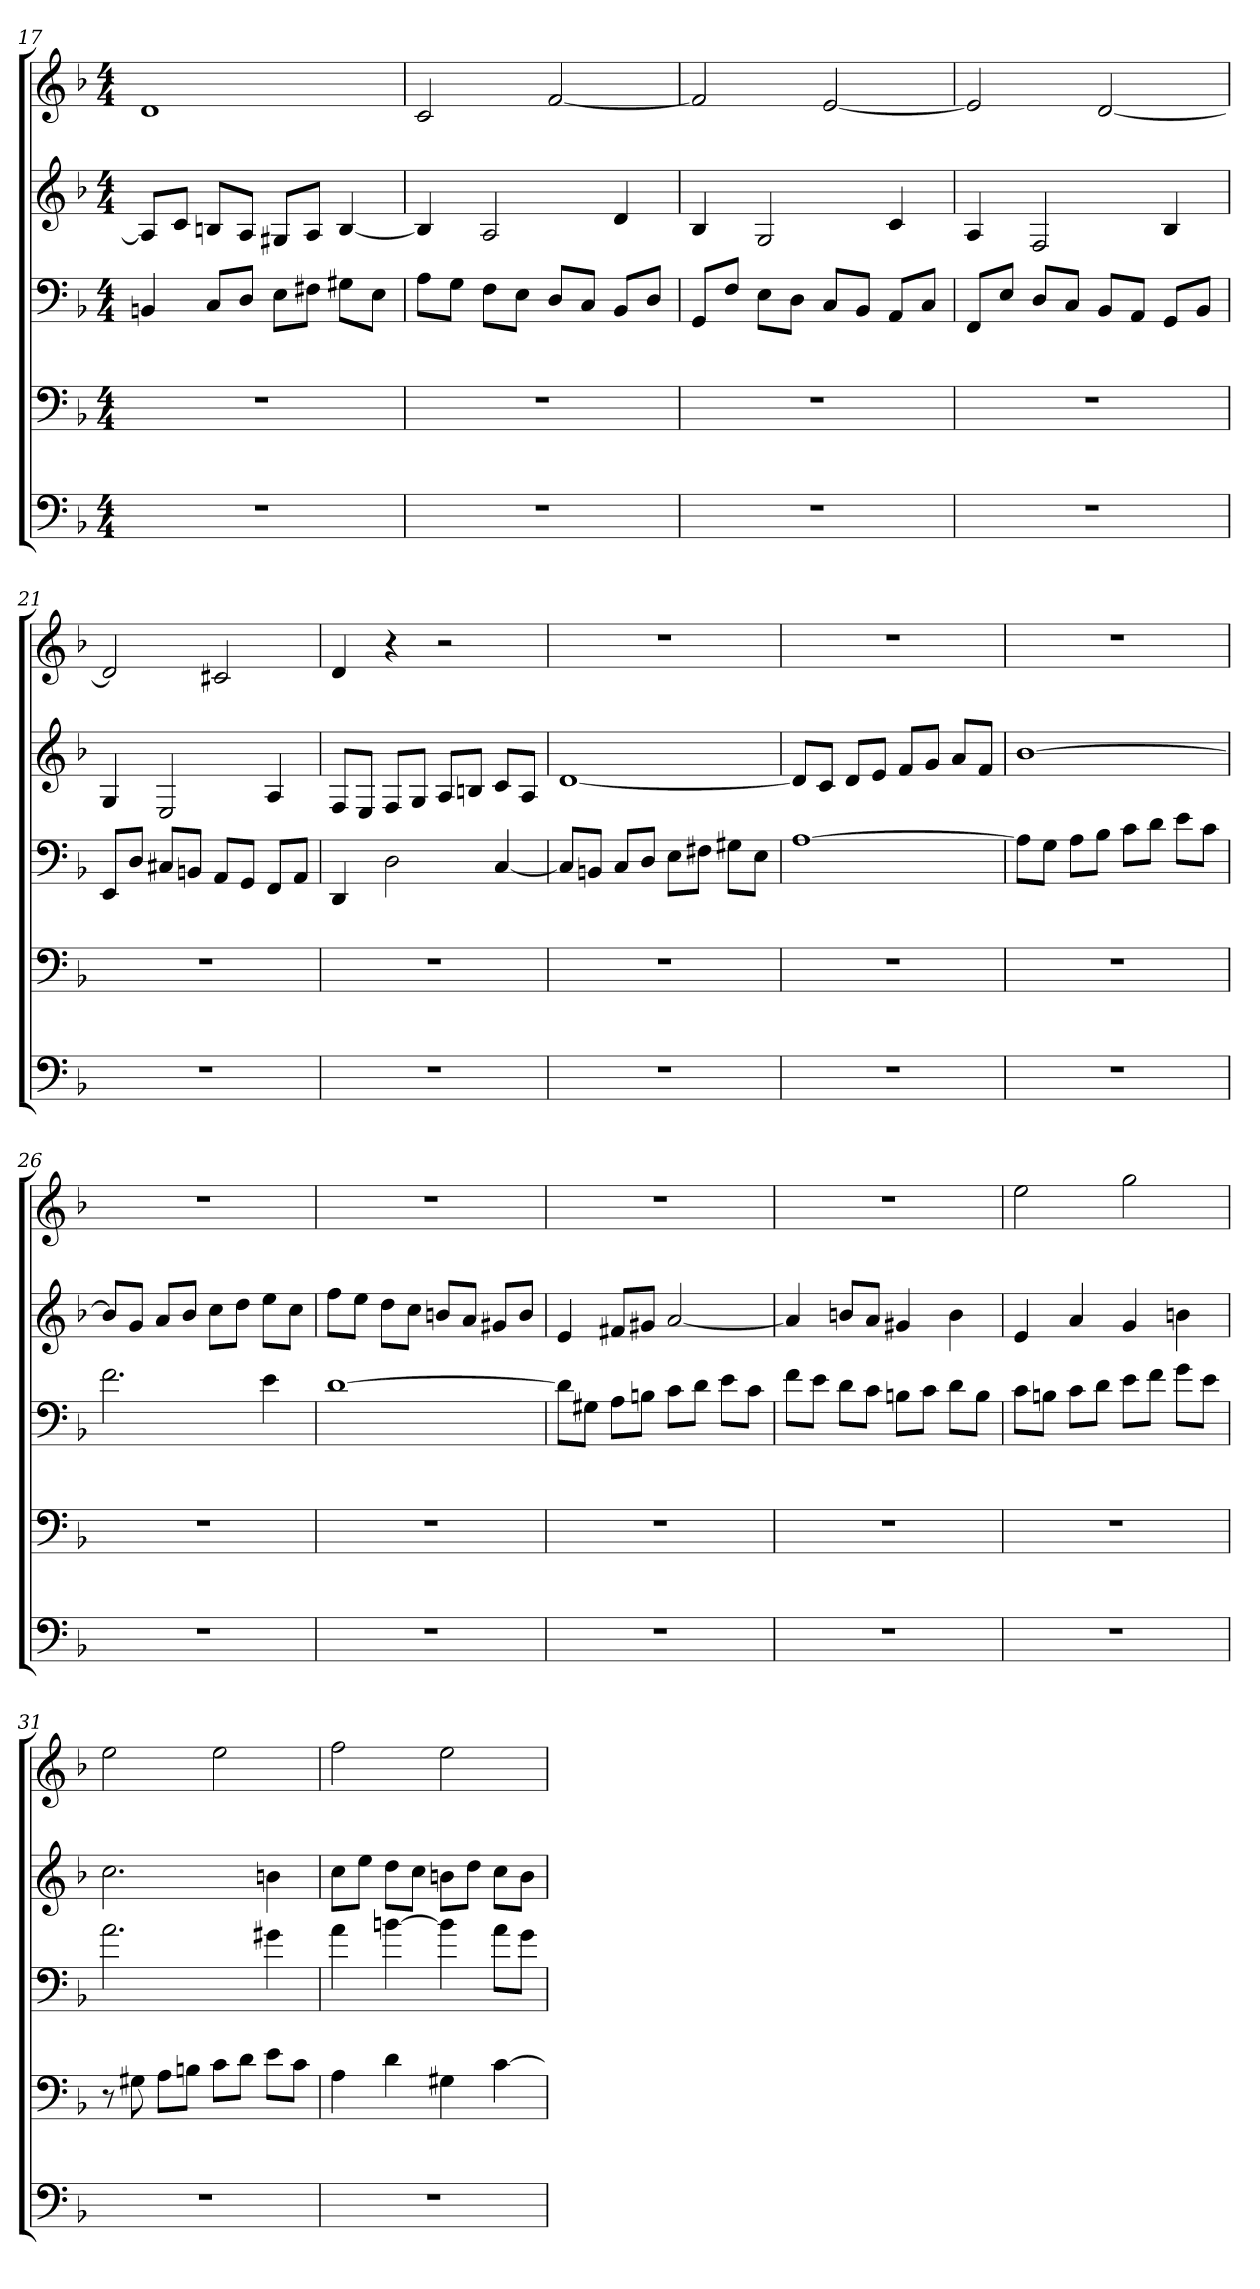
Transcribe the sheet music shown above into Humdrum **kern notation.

**kern	**kern	**kern	**kern	**kern
*part5	*part4	*part3	*part2	*part1
*staff5	*staff4	*staff3	*staff2	*staff1
*clefF4	*clefF4	*clefF4	*clefG2	*clefG2
*k[b-]	*k[b-]	*k[b-]	*k[b-]	*k[b-]
*d:	*d:	*d:	*d:	*d:
*M4/4	*M4/4	*M4/4	*M4/4	*M4/4
=17	=17	=17	=17	=17
1r	1r	4BBn	8A/L]	1d
.	.	.	8c/J	.
.	.	8C/L	8Bn/L	.
.	.	8D/J	8A/J	.
.	.	8E\L	8G#X/L	.
.	.	8F#X\J	8A/J	.
.	.	8G#X\L	[4B	.
.	.	8E\J	.	.
=18	=18	=18	=18	=18
1r	1r	8A\L	4B]	2c
.	.	8G\J	.	.
.	.	8F\L	2A	.
.	.	8E\J	.	.
.	.	8D/L	.	[2f
.	.	8C/J	.	.
.	.	8BB-/L	4d	.
.	.	8D/J	.	.
=19	=19	=19	=19	=19
1r	1r	8GG/L	4B-	2f]
.	.	8F/J	.	.
.	.	8E\L	2G	.
.	.	8D\J	.	.
.	.	8C/L	.	[2e
.	.	8BB-/J	.	.
.	.	8AA/L	4c	.
.	.	8C/J	.	.
=20	=20	=20	=20	=20
1r	1r	8FF/L	4A	2e]
.	.	8E/J	.	.
.	.	8D/L	2F	.
.	.	8C/J	.	.
.	.	8BB-/L	.	[2d
.	.	8AA/J	.	.
.	.	8GG/L	4B-	.
.	.	8BB-/J	.	.
=21	=21	=21	=21	=21
1r	1r	8EE/L	4G	2d]
.	.	8D/J	.	.
.	.	8C#X/L	2E	.
.	.	8BBn/J	.	.
.	.	8AA/L	.	2c#X
.	.	8GG/J	.	.
.	.	8FF/L	4A	.
.	.	8AA/J	.	.
=22	=22	=22	=22	=22
1r	1r	4DD	8F/L	4d
.	.	.	8E/J	.
.	.	2D	8F/L	4r
.	.	.	8G/J	.
.	.	.	8A/L	2r
.	.	.	8Bn/J	.
.	.	[4C	8c/L	.
.	.	.	8A/J	.
=23	=23	=23	=23	=23
1r	1r	8C/L]	[1d	1r
.	.	8BBn/J	.	.
.	.	8C/L	.	.
.	.	8D/J	.	.
.	.	8E\L	.	.
.	.	8F#X\J	.	.
.	.	8G#X\L	.	.
.	.	8E\J	.	.
=24	=24	=24	=24	=24
1r	1r	[1A	8d/L]	1r
.	.	.	8c/J	.
.	.	.	8d/L	.
.	.	.	8e/J	.
.	.	.	8f/L	.
.	.	.	8g/J	.
.	.	.	8a/L	.
.	.	.	8f/J	.
=25	=25	=25	=25	=25
1r	1r	8A\L]	[1b-	1r
.	.	8G\J	.	.
.	.	8A\L	.	.
.	.	8B-\J	.	.
.	.	8c\L	.	.
.	.	8d\J	.	.
.	.	8e\L	.	.
.	.	8c\J	.	.
=26	=26	=26	=26	=26
1r	1r	2.f	8b-/L]	1r
.	.	.	8g/J	.
.	.	.	8a/L	.
.	.	.	8b-/J	.
.	.	.	8cc\L	.
.	.	.	8dd\J	.
.	.	4e	8ee\L	.
.	.	.	8cc\J	.
=27	=27	=27	=27	=27
1r	1r	[1d	8ff\L	1r
.	.	.	8ee\J	.
.	.	.	8dd\L	.
.	.	.	8cc\J	.
.	.	.	8bn/L	.
.	.	.	8a/J	.
.	.	.	8g#X/L	.
.	.	.	8b/J	.
=28	=28	=28	=28	=28
1r	1r	8d\L]	4e	1r
.	.	8G#X\J	.	.
.	.	8A\L	8f#X/L	.
.	.	8Bn\J	8g#X/J	.
.	.	8c\L	[2a	.
.	.	8d\J	.	.
.	.	8e\L	.	.
.	.	8c\J	.	.
=29	=29	=29	=29	=29
1r	1r	8f\L	4a]	1r
.	.	8e\J	.	.
.	.	8d\L	8bn/L	.
.	.	8c\J	8a/J	.
.	.	8Bn\L	4g#X	.
.	.	8c\J	.	.
.	.	8d\L	4b	.
.	.	8B\J	.	.
=30	=30	=30	=30	=30
1r	1r	8c\L	4e	2ee
.	.	8Bn\J	.	.
.	.	8c\L	4a	.
.	.	8d\J	.	.
.	.	8e\L	4g	2gg
.	.	8f\J	.	.
.	.	8g\L	4bn	.
.	.	8e\J	.	.
=31	=31	=31	=31	=31
1r	8r	2.a	2.cc	2ee
.	8G#X	.	.	.
.	8A\L	.	.	.
.	8Bn\J	.	.	.
.	8c\L	.	.	2ee
.	8d\J	.	.	.
.	8e\L	4g#X	4bn	.
.	8c\J	.	.	.
=32	=32	=32	=32	=32
1r	4A	4a	8cc\L	2ff
.	.	.	8ee\J	.
.	4d	[4bn	8dd\L	.
.	.	.	8cc\J	.
.	4G#X	4b]	8bn\L	2ee
.	.	.	8dd\J	.
.	[4c	8a\L	8cc\L	.
.	.	8g\J	8b\J	.
=	=	=	=	=
*-	*-	*-	*-	*-
